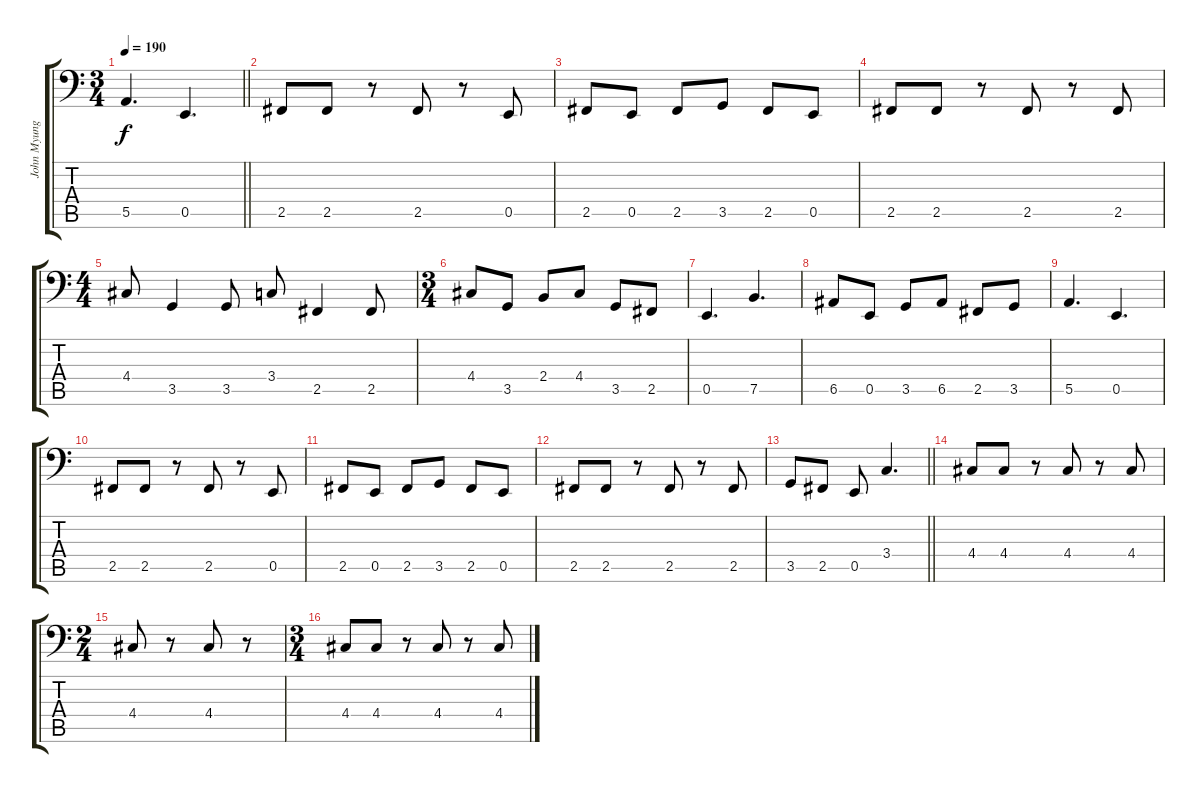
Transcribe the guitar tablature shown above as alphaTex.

\track ("John Myung - Bass" "John Myung") {instrument electricbassfinger}
\staff {score tabs}
\tuning (C3 G2 D2 A1 E1 B0) {hide}
\ts (3 4)
\tempo 190
\clef f4
\barLineRight lightlight
\ks c
5.5.4{d dy f} 0.5.4{d} |
2.5.8 2.5.8 r.8 2.5.8 r.8 0.5.8 |
2.5.8 0.5.8 2.5.8 3.5.8 2.5.8 0.5.8 |
2.5.8 2.5.8 r.8 2.5.8 r.8 2.5.8 |
\ts (4 4)
4.4.8 3.5.4 3.5.8 3.4.8 2.5.4 2.5.8 |
\ts (3 4)
4.4.8 3.5.8 2.4.8 4.4.8 3.5.8 2.5.8 |
0.5.4{d} 7.5.4{d} |
6.5.8 0.5.8 3.5.8 6.5.8 2.5.8 3.5.8 |
5.5.4{d} 0.5.4{d} |
2.5.8 2.5.8 r.8 2.5.8 r.8 0.5.8 |
2.5.8 0.5.8 2.5.8 3.5.8 2.5.8 0.5.8 |
2.5.8 2.5.8 r.8 2.5.8 r.8 2.5.8 |
\barLineRight lightlight
3.5.8 2.5.8 0.5.8 3.4.4{d} |
4.4.8 4.4.8 r.8 4.4.8 r.8 4.4.8 |
\ts (2 4)
4.4.8 r.8 4.4.8 r.8 |
\ts (3 4)
4.4.8 4.4.8 r.8 4.4.8 r.8 4.4.8
